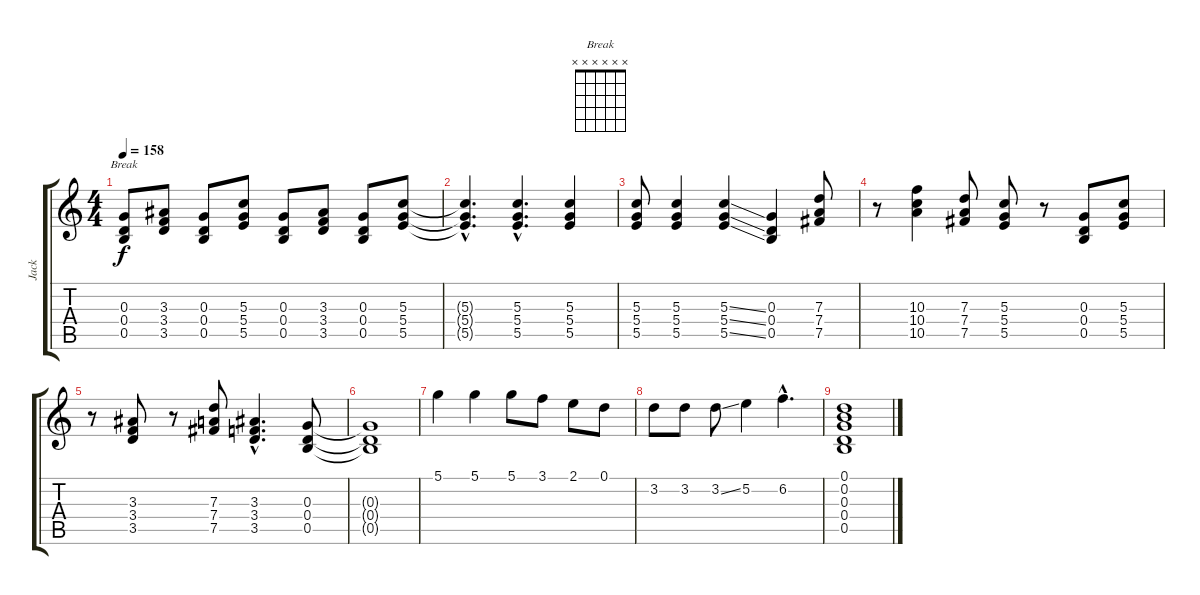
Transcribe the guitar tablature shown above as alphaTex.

\track ("Jack" "Jack") {instrument electricguitarclean}
\staff {score tabs}
\tuning (D4 B3 G3 D3 B2 G2) {hide}
\chord ("Break" x x x x x x) {firstfret 0}
\ts (4 4)
\tempo 158
\clef g2
\ks c
(0.3 0.4 0.5).8{ch "Break" dy f} (3.3 3.4 3.5).8 (0.3 0.4 0.5).8 (5.3 5.4 5.5).8 (0.3 0.4 0.5).8 (3.3 3.4 3.5).8 (0.3 0.4 0.5).8 (5.3 5.4 5.5).8{instrument distortionguitar} |
(5.3{hac t} 5.4{hac t} 5.5{hac t}).4{d instrument distortionguitar} (5.3{hac} 5.4{hac} 5.5{hac}).4{d} (5.3 5.4 5.5).4 |
(5.3 5.4 5.5).8{instrument distortionguitar} (5.3 5.4 5.5).4 (5.3{ss} 5.4{ss} 5.5{ss}).4 (0.3 0.4 0.5).4 (7.3 7.4 7.5).8 |
r.8{instrument distortionguitar} (10.3 10.4 10.5).4 (7.3 7.4 7.5).8 (5.3 5.4 5.5).8 r.8 (0.3 0.4 0.5).8 (5.3 5.4 5.5).8 |
r.8{instrument distortionguitar} (3.3 3.4 3.5).8 r.8 (7.3 7.4 7.5).8 (3.3{hac} 3.4{hac} 3.5{hac}).4{d} (0.3 0.4 0.5).8 |
(0.3{t} 0.4{t} 0.5{t}).1 |
5.1.4 5.1.4 5.1.8 3.1.8 2.1.8 0.1.8 |
3.2.8 3.2.8 3.2{ss}.8 5.2.4 6.2{hac}.4{d} |
(0.1 0.2 0.3 0.4 0.5).1
